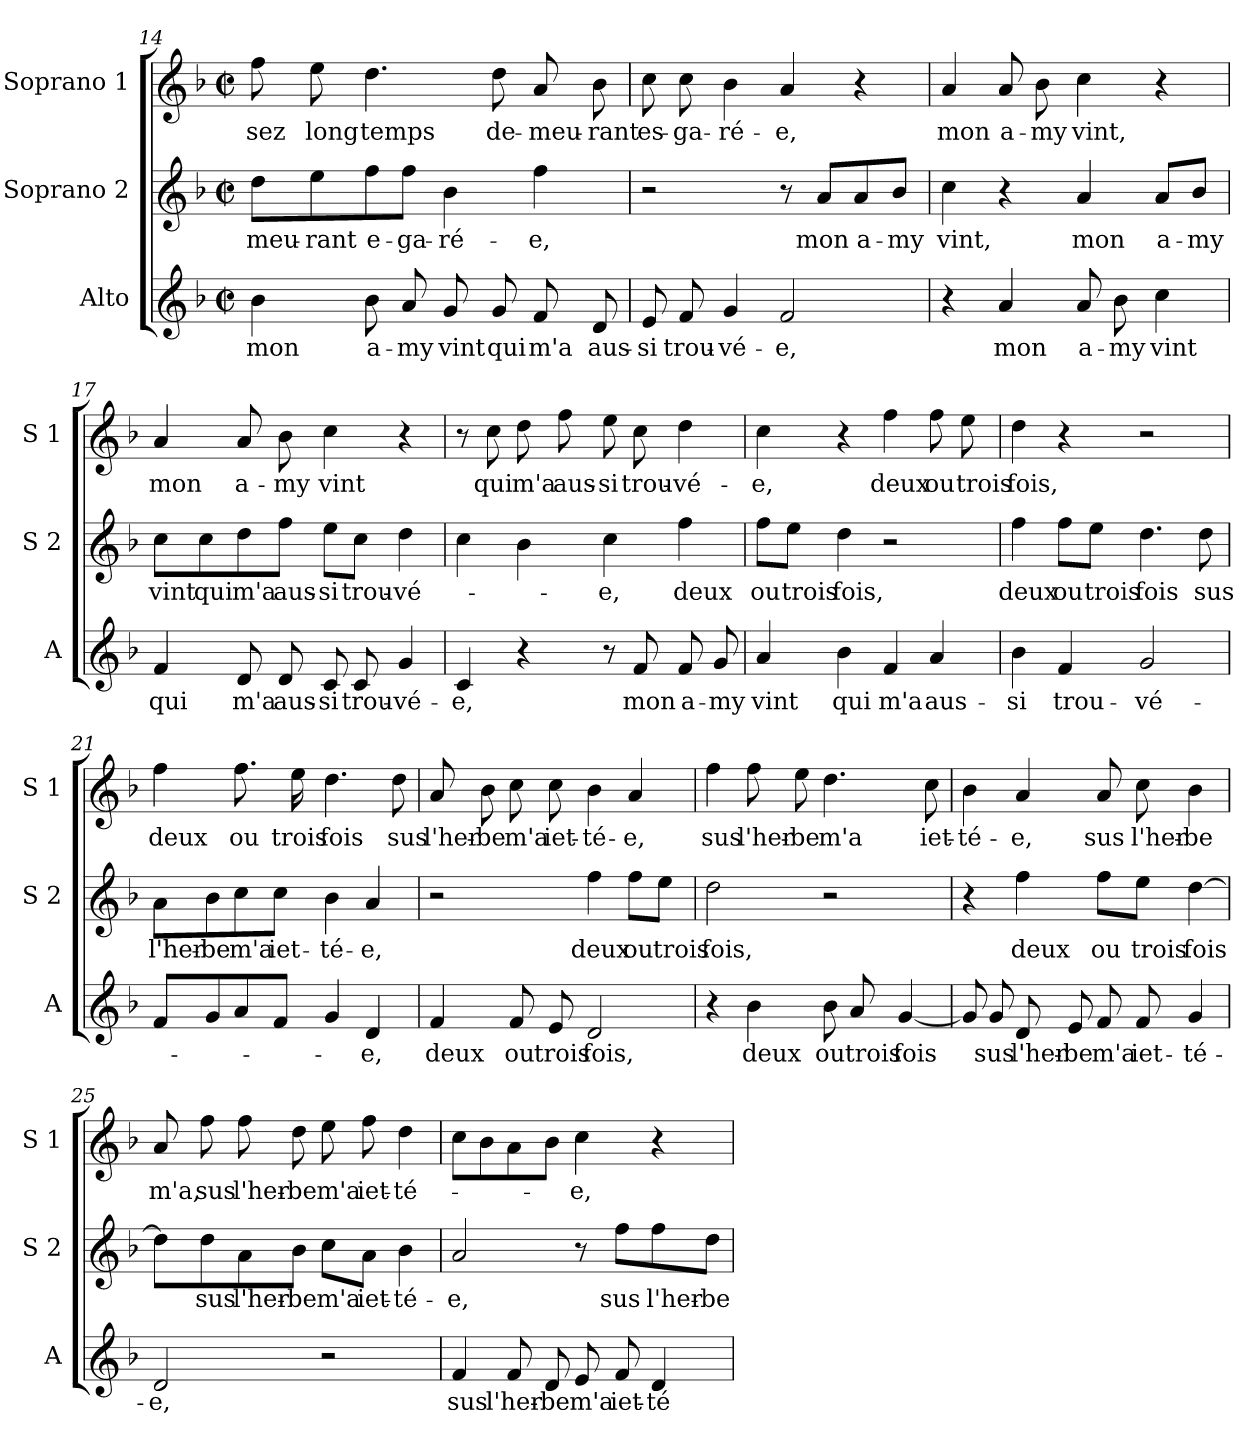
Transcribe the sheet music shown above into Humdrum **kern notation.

**kern	**text	**kern	**text	**kern	**text
*part3	*part3	*part2	*part2	*part1	*part1
*staff3	*staff3	*staff2	*staff2	*staff1	*staff1
*I"Alto	*	*I"Soprano 2	*	*I"Soprano 1	*
*I'A	*	*I'S 2	*	*I'S 1	*
*clefG2	*	*clefG2	*	*clefG2	*
*k[b-]	*	*k[b-]	*	*k[b-]	*
*F:	*	*F:	*	*F:	*
*M2/2	*	*M2/2	*	*M2/2	*
*met(c|)	*	*met(c|)	*	*met(c|)	*
=14	=14	=14	=14	=14	=14
!	!LO:LY:b	!	!LO:LY:b	!	!LO:LY:b
4b-\	mon	8dd\L	-meu-	8ff\	-sez
!	!	!	!LO:LY:b	!	!LO:LY:b
.	.	8ee\	-rant	8ee\	long
!	!LO:LY:b	!	!LO:LY:b	!	!LO:LY:b
8b-\	a-	8ff\	e-	4.dd\	temps
!	!LO:LY:b	!	!LO:LY:b	!	!
8a/	-my	8ff\J	-ga-	.	.
!	!LO:LY:b	!	!LO:LY:b	!	!
8g/	vint	4b-\	-ré-	.	.
!	!LO:LY:b	!	!	!	!LO:LY:b
8g/	qui	.	.	8dd\	de-
!	!LO:LY:b	!	!LO:LY:b	!	!LO:LY:b
8f/	m'a	4ff\	-e,	8a/	-meu-
!	!LO:LY:b	!	!	!	!LO:LY:b
8d/	aus-	.	.	8b-\	-rant
!!LO:LB:g=z
=15	=15	=15	=15	=15	=15
!	!LO:LY:b	!	!	!	!LO:LY:b
8e/	-si	2r	.	8cc\	es-
!	!LO:LY:b	!	!	!	!LO:LY:b
8f/	trou-	.	.	8cc\	-ga-
!	!LO:LY:b	!	!	!	!LO:LY:b
4g/	-vé-	.	.	4b-\	-ré-
!	!LO:LY:b	!	!	!	!LO:LY:b
2f/	-e,	8r	.	4a/	-e,
!	!	!	!LO:LY:b	!	!
.	.	8a/L	mon	.	.
!	!	!	!LO:LY:b	!	!
.	.	8a/	a-	4r	.
!	!	!	!LO:LY:b	!	!
.	.	8b-/J	-my	.	.
=16	=16	=16	=16	=16	=16
!	!	!	!LO:LY:b	!	!LO:LY:b
4r	.	4cc\	vint,	4a/	mon
!	!LO:LY:b	!	!	!	!LO:LY:b
4a/	mon	4r	.	8a/	a-
!	!	!	!	!	!LO:LY:b
.	.	.	.	8b-\	-my
!	!LO:LY:b	!	!LO:LY:b	!	!LO:LY:b
8a/	a-	4a/	mon	4cc\	vint,
!	!LO:LY:b	!	!	!	!
8b-\	-my	.	.	.	.
!	!LO:LY:b	!	!LO:LY:b	!	!
4cc\	vint	8a/L	a-	4r	.
!	!	!	!LO:LY:b	!	!
.	.	8b-/J	-my	.	.
=17	=17	=17	=17	=17	=17
!	!LO:LY:b	!	!LO:LY:b	!	!LO:LY:b
4f/	qui	8cc\L	vint	4a/	mon
!	!	!	!LO:LY:b	!	!
.	.	8cc\	qui	.	.
!	!LO:LY:b	!	!LO:LY:b	!	!LO:LY:b
8d/	m'a	8dd\	m'a	8a/	a-
!	!LO:LY:b	!	!LO:LY:b	!	!LO:LY:b
8d/	aus-	8ff\J	aus-	8b-\	-my
!	!LO:LY:b	!	!LO:LY:b	!	!LO:LY:b
8c/	-si	8ee\L	-si	4cc\	vint
!	!LO:LY:b	!	!LO:LY:b	!	!
8c/	trou-	8cc\J	trou-	.	.
!	!LO:LY:b	!	!LO:LY:b	!	!
4g/	-vé-	4dd\	-vé-	4r	.
=18	=18	=18	=18	=18	=18
!	!LO:LY:b	!	!	!	!
4c/	-e,	4cc\	.	8r	.
!	!	!	!	!	!LO:LY:b
.	.	.	.	8cc\	qui
!	!	!	!	!	!LO:LY:b
4r	.	4b-\	.	8dd\	m'a
!	!	!	!	!	!LO:LY:b
.	.	.	.	8ff\	aus-
!	!	!	!LO:LY:b	!	!LO:LY:b
8r	.	4cc\	-e,	8ee\	-si
!	!LO:LY:b	!	!	!	!LO:LY:b
8f/	mon	.	.	8cc\	trou-
!	!LO:LY:b	!	!LO:LY:b	!	!LO:LY:b
8f/	a-	4ff\	deux	4dd\	-vé-
!	!LO:LY:b	!	!	!	!
8g/	-my	.	.	.	.
!!LO:LB:g=z
=19	=19	=19	=19	=19	=19
!	!LO:LY:b	!	!LO:LY:b	!	!LO:LY:b
4a/	vint	8ff\L	ou	4cc\	-e,
!	!	!	!LO:LY:b	!	!
.	.	8ee\J	trois	.	.
!	!LO:LY:b	!	!LO:LY:b	!	!
4b-\	qui	4dd\	fois,	4r	.
!	!LO:LY:b	!	!	!	!LO:LY:b
4f/	m'a	2r	.	4ff\	deux
!	!LO:LY:b	!	!	!	!LO:LY:b
4a/	aus-	.	.	8ff\	ou
!	!	!	!	!	!LO:LY:b
.	.	.	.	8ee\	trois
=20	=20	=20	=20	=20	=20
!	!LO:LY:b	!	!LO:LY:b	!	!LO:LY:b
4b-\	-si	4ff\	deux	4dd\	fois,
!	!LO:LY:b	!	!LO:LY:b	!	!
4f/	trou-	8ff\L	ou	4r	.
!	!	!	!LO:LY:b	!	!
.	.	8ee\J	trois	.	.
!	!LO:LY:b	!	!LO:LY:b	!	!
2g/	-vé-	4.dd\	fois	2r	.
!	!	!	!LO:LY:b	!	!
.	.	8dd\	sus	.	.
=21	=21	=21	=21	=21	=21
!	!	!	!LO:LY:b	!	!LO:LY:b
8f/L	.	8a\L	l'her-	4ff\	deux
!	!	!	!LO:LY:b	!	!
8g/	.	8b-\	-be	.	.
!	!	!	!LO:LY:b	!	!LO:LY:b
8a/	.	8cc\	m'a	8.ff\	ou
!	!	!	!LO:LY:b	!	!
8f/J	.	8cc\J	iet-	.	.
!	!	!	!	!	!LO:LY:b
.	.	.	.	16ee\	trois
!	!	!	!LO:LY:b	!	!LO:LY:b
4g/	.	4b-\	-té-	4.dd\	fois
!	!LO:LY:b	!	!LO:LY:b	!	!
4d/	-e,	4a/	-e,	.	.
!	!	!	!	!	!LO:LY:b
.	.	.	.	8dd\	sus
=22	=22	=22	=22	=22	=22
!	!LO:LY:b	!	!	!	!LO:LY:b
4f/	deux	2r	.	8a/	l'her-
!	!	!	!	!	!LO:LY:b
.	.	.	.	8b-\	-be
!	!LO:LY:b	!	!	!	!LO:LY:b
8f/	ou	.	.	8cc\	m'a
!	!LO:LY:b	!	!	!	!LO:LY:b
8e/	trois	.	.	8cc\	iet-
!	!LO:LY:b	!	!LO:LY:b	!	!LO:LY:b
2d/	fois,	4ff\	deux	4b-\	-té-
!	!	!	!LO:LY:b	!	!LO:LY:b
.	.	8ff\L	ou	4a/	-e,
!	!	!	!LO:LY:b	!	!
.	.	8ee\J	trois	.	.
!!LO:LB:g=z
=23	=23	=23	=23	=23	=23
!	!	!	!LO:LY:b	!	!LO:LY:b
4r	.	2dd\	fois,	4ff\	sus
!	!LO:LY:b	!	!	!	!LO:LY:b
4b-\	deux	.	.	8ff\	l'her-
!	!	!	!	!	!LO:LY:b
.	.	.	.	8ee\	-be
!	!LO:LY:b	!	!	!	!LO:LY:b
8b-\	ou	2r	.	4.dd\	m'a
!	!LO:LY:b	!	!	!	!
8a/	trois	.	.	.	.
!	!LO:LY:b	!	!	!	!
[4g/	fois	.	.	.	.
!	!	!	!	!	!LO:LY:b
.	.	.	.	8cc\	iet-
=24	=24	=24	=24	=24	=24
!	!	!	!	!	!LO:LY:b
8g/]	.	4r	.	4b-\	-té-
!	!LO:LY:b	!	!	!	!
8g/	sus	.	.	.	.
!	!LO:LY:b	!	!LO:LY:b	!	!LO:LY:b
8d/	l'her-	4ff\	deux	4a/	-e,
!	!LO:LY:b	!	!	!	!
8e/	-be	.	.	.	.
!	!LO:LY:b	!	!LO:LY:b	!	!LO:LY:b
8f/	m'a	8ff\L	ou	8a/	sus
!	!LO:LY:b	!	!LO:LY:b	!	!LO:LY:b
8f/	iet-	8ee\J	trois	8cc\	l'her-
!	!LO:LY:b	!	!LO:LY:b	!	!LO:LY:b
4g/	-té-	[4dd\	fois	4b-\	-be
=25	=25	=25	=25	=25	=25
!	!LO:LY:b	!	!	!	!LO:LY:b
2d/	-e,	8dd\L]	.	8a/	m'a,
!	!	!	!LO:LY:b	!	!LO:LY:b
.	.	8dd\	sus	8ff\	sus
!	!	!	!LO:LY:b	!	!LO:LY:b
.	.	8a\	l'her-	8ff\	l'her-
!	!	!	!LO:LY:b	!	!LO:LY:b
.	.	8b-\J	-be	8dd\	-be
!	!	!	!LO:LY:b	!	!LO:LY:b
2r	.	8cc\L	m'a	8ee\	m'a
!	!	!	!LO:LY:b	!	!LO:LY:b
.	.	8a\J	iet-	8ff\	iet-
!	!	!	!LO:LY:b	!	!LO:LY:b
.	.	4b-\	-té-	4dd\	-té-
!!LO:PB:g=z
=26	=26	=26	=26	=26	=26
!	!LO:LY:b	!	!LO:LY:b	!	!
4f/	sus	2a/	-e,	8cc\L	.
.	.	.	.	8b-\	.
!	!LO:LY:b	!	!	!	!
8f/	l'her-	.	.	8a\	.
!	!LO:LY:b	!	!	!	!
8d/	-be	.	.	8b-\J	.
!	!LO:LY:b	!	!	!	!LO:LY:b
8e/	m'a	8r	.	4cc\	-e,
!	!LO:LY:b	!	!LO:LY:b	!	!
8f/	iet-	8ff\L	sus	.	.
!	!LO:LY:b	!	!LO:LY:b	!	!
4d/	-té-	8ff\	l'her-	4r	.
!	!	!	!LO:LY:b	!	!
.	.	8dd\J	-be	.	.
=	=	=	=	=	=
*-	*-	*-	*-	*-	*-
